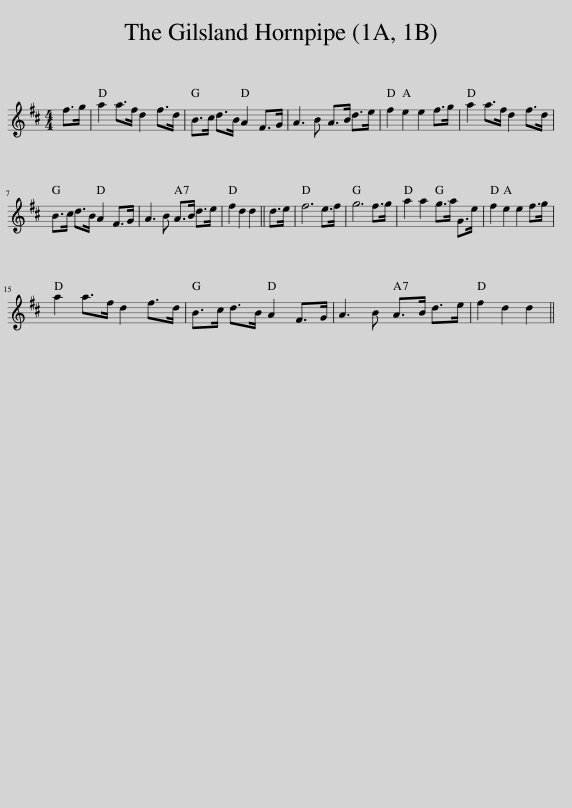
X:1
L:1/8
M:4/4
I:linebreak $
K:D
V:1 treble
V:1
 f>g | a2 a>f d2 f>d | B>c d>B A2 F>G | A3 B A>B d>e | f2 e2 e2 f>g | %5
 a2 a>f d2 f>d |$ B>c d>B A2 F>G | A3 B A>B d>e | f2 d2 d2 || d>e | %10
 f6 e>f | g6 f>g | a2 a2 g>a G>e | f2 e2 e2 f>g |$ a2 a>f d2 f>d | %15
 B>c d>B A2 F>G | A3 B A>B d>e | f2 d2 d2 || %18
